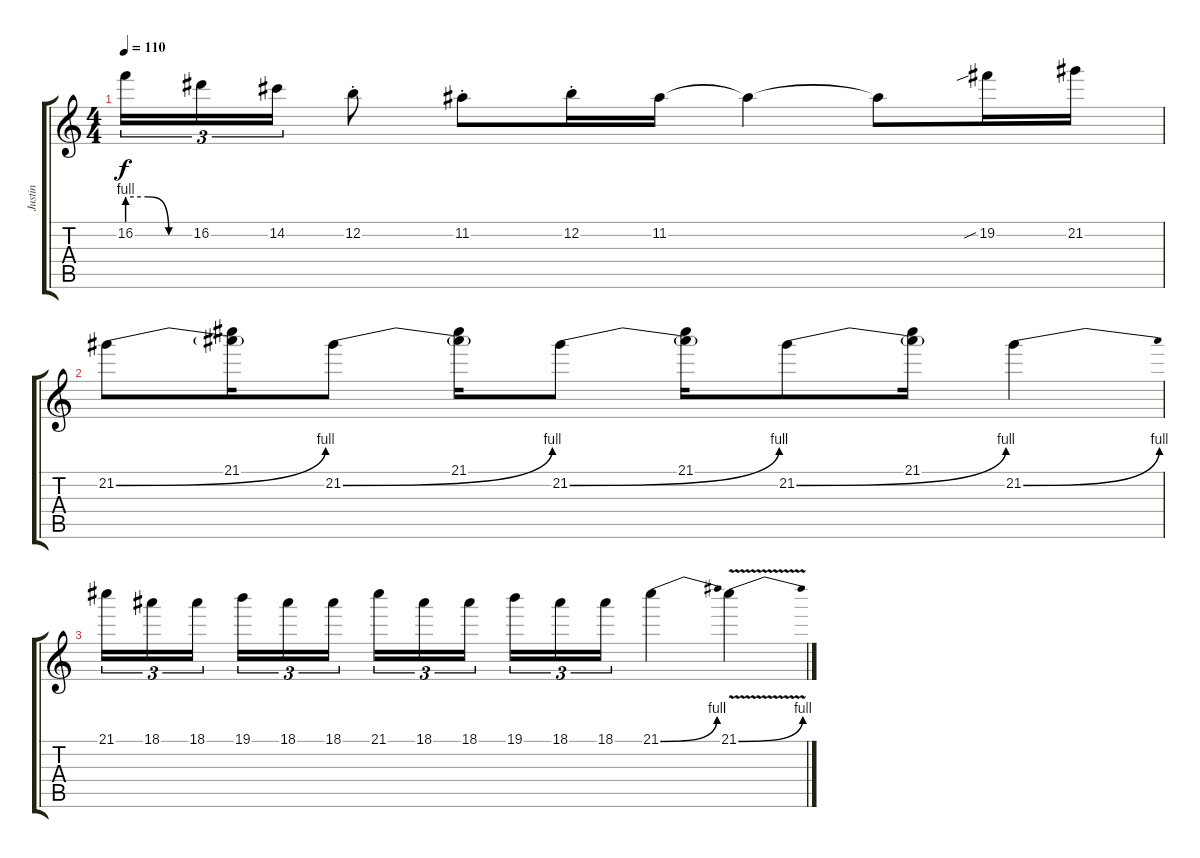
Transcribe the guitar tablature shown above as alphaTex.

\track ("Justin" "Justin") {instrument distortionguitar}
\staff {score tabs}
\tuning (E4 B3 G3 D3 A2 E2) {hide}
\ts (4 4)
\tempo 110
\clef g2
\ks c
16.2{be (custom 0 4 20 4 40 0 60 0)}.16{tu (3 2) dy f} 16.2.16{tu (3 2)} 14.2.16{tu (3 2)} 12.2{st}.8 11.2{st}.8 12.2{st}.16 11.2.16 11.2{t}.4 11.2{t}.8 19.2{sib}.16 21.2.16 |
21.2{be (bend 0 0 60 4)}.8 (21.1 21.2{t}).16 21.2{be (bend 0 0 60 4)}.8 (21.1 21.2{t}).16 21.2{be (bend 0 0 60 4)}.8 (21.1 21.2{t}).16 21.2{be (bend 0 0 60 4)}.8 (21.1 21.2{t}).16 21.2{be (bend 0 0 60 4)}.4 |
21.1.16{tu (3 2)} 18.1.16{tu (3 2)} 18.1.16{tu (3 2)} 19.1.16{tu (3 2)} 18.1.16{tu (3 2)} 18.1.16{tu (3 2)} 21.1.16{tu (3 2)} 18.1.16{tu (3 2)} 18.1.16{tu (3 2)} 19.1.16{tu (3 2)} 18.1.16{tu (3 2)} 18.1.16{tu (3 2)} 21.1{be (bend 0 0 60 4)}.4 21.1{be (bend 0 0 60 4) v}.4
